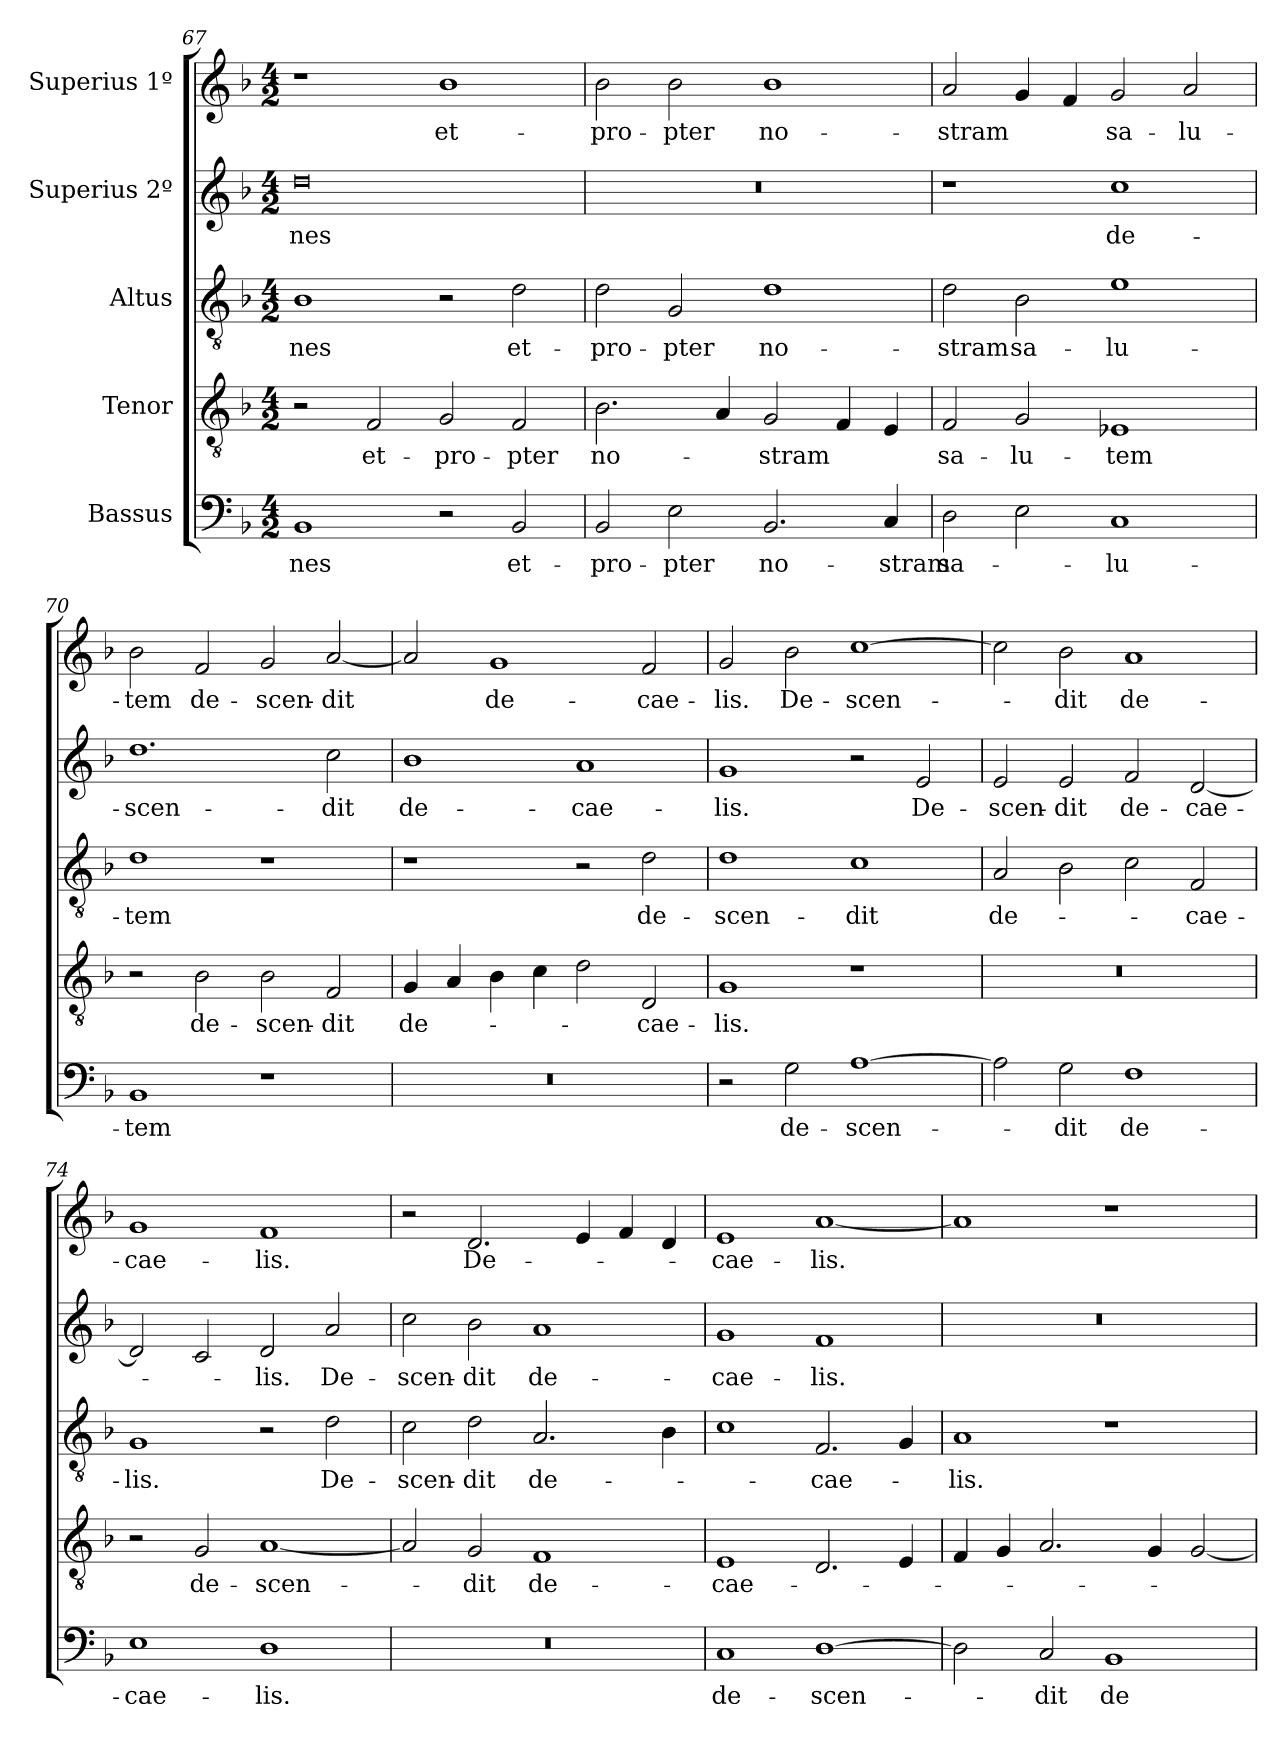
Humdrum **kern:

**kern	**text	**kern	**text	**kern	**text	**kern	**text	**kern	**text
*part5	*part5	*part4	*part4	*part3	*part3	*part2	*part2	*part1	*part1
*staff5	*staff5	*staff4	*staff4	*staff3	*staff3	*staff2	*staff2	*staff1	*staff1
*I"Bassus	*	*I"Tenor	*	*I"Altus	*	*I"Superius 2º	*	*I"Superius 1º	*
*clefF4	*	*clefGv2	*	*clefGv2	*	*clefG2	*	*clefG2	*
*k[b-]	*	*k[b-]	*	*k[b-]	*	*k[b-]	*	*k[b-]	*
*M4/2	*	*M4/2	*	*M4/2	*	*M4/2	*	*M4/2	*
=67	=67	=67	=67	=67	=67	=67	=67	=67	=67
1BB-/	-nes	2r	.	1B-\	-nes	0dd\	-nes	1r	.
.	.	2F/	et-	.	.	.	.	.	.
2r	.	2G/	pro-	2r	.	.	.	1b-\	et-
2BB-/	et-	2F/	-pter	2d\	et-	.	.	.	.
=68	=68	=68	=68	=68	=68	=68	=68	=68	=68
2BB-/	pro-	2.B-\	no-	2d\	pro-	0r	.	2b-\	pro-
2E\	-pter	.	.	2G/	-pter	.	.	2b-\	-pter
.	.	4A/	.	.	.	.	.	.	.
2.BB-/	no-	2G/	-stram	1d\	no-	.	.	1b-\	no-
.	.	4F/	.	.	.	.	.	.	.
4C/	-stram	4E/	.	.	.	.	.	.	.
=69	=69	=69	=69	=69	=69	=69	=69	=69	=69
2D\	sa-	2F/	sa-	2d\	-stram	1r	.	2a/	-stram
2E\	.	2G/	-lu-	2B-\	sa-	.	.	4g/	.
.	.	.	.	.	.	.	.	4f/	.
1C/	-lu-	1E-X/	-tem	1e\	-lu-	1cc\	de-	2g/	sa-
.	.	.	.	.	.	.	.	2a/	-lu-
=70	=70	=70	=70	=70	=70	=70	=70	=70	=70
1BB-/	-tem	2r	.	1d\	-tem	1.dd\	-scen-	2b-\	-tem
.	.	2B-\	de-	.	.	.	.	2f/	de-
1r	.	2B-\	-scen-	1r	.	.	.	2g/	-scen-
.	.	2F/	-dit	.	.	2cc\	-dit	[2a/	-dit
=71	=71	=71	=71	=71	=71	=71	=71	=71	=71
0r	.	4G/	de-	1r	.	1b-\	de-	2a/]	.
.	.	4A/	.	.	.	.	.	.	.
.	.	4B-\	.	.	.	.	.	1g/	de-
.	.	4c\	.	.	.	.	.	.	.
.	.	2d\	.	2r	.	1a/	cae-	.	.
.	.	2D/	cae-	2d\	de-	.	.	2f/	cae-
=72	=72	=72	=72	=72	=72	=72	=72	=72	=72
2r	.	1G/	-lis.	1d\	-scen-	1g/	-lis.	2g/	-lis.
2G\	de-	.	.	.	.	.	.	2b-\	De-
[1A\	-scen-	1r	.	1c\	-dit	2r	.	[1cc\	-scen-
.	.	.	.	.	.	2e/	De-	.	.
=73	=73	=73	=73	=73	=73	=73	=73	=73	=73
2A\]	.	0r	.	2A/	de-	2e/	-scen-	2cc\]	.
2G\	-dit	.	.	2B-\	.	2e/	-dit	2b-\	-dit
1F\	de-	.	.	2c\	.	2f/	de-	1a/	de-
.	.	.	.	2F/	cae-	[2d/	cae-	.	.
=74	=74	=74	=74	=74	=74	=74	=74	=74	=74
1E\	cae-	2r	.	1G/	-lis.	2d/]	.	1g/	cae-
.	.	2G/	de-	.	.	2c/	.	.	.
1D\	-lis.	[1A/	-scen-	2r	.	2d/	-lis.	1f/	-lis.
.	.	.	.	2d\	De-	2a/	De-	.	.
=75	=75	=75	=75	=75	=75	=75	=75	=75	=75
0r	.	2A/]	.	2c\	-scen-	2cc\	-scen-	2r	.
.	.	2G/	-dit	2d\	-dit	2b-\	-dit	2.d/	De-
.	.	1F/	de-	2.A/	de-	1a/	de-	.	.
.	.	.	.	.	.	.	.	4e/	.
.	.	.	.	.	.	.	.	4f/	.
.	.	.	.	4B-\	.	.	.	4d/	.
=76	=76	=76	=76	=76	=76	=76	=76	=76	=76
1C/	de-	1E/	cae-	1c\	.	1g/	cae-	1e/	cae-
[1D\	-scen-	2.D/	.	2.F/	cae-	1f/	-lis.	[1a/	-lis.
.	.	4E/	.	4G/	.	.	.	.	.
=77	=77	=77	=77	=77	=77	=77	=77	=77	=77
2D\]	.	4F/	.	1A/	-lis.	0r	.	1a/]	.
.	.	4G/	.	.	.	.	.	.	.
2C/	-dit	2.A/	.	.	.	.	.	.	.
1BB-/	de-	.	.	1r	.	.	.	1r	.
.	.	4G/	.	.	.	.	.	.	.
.	.	[2G/	.	.	.	.	.	.	.
=	=	=	=	=	=	=	=	=	=
*-	*-	*-	*-	*-	*-	*-	*-	*-	*-
